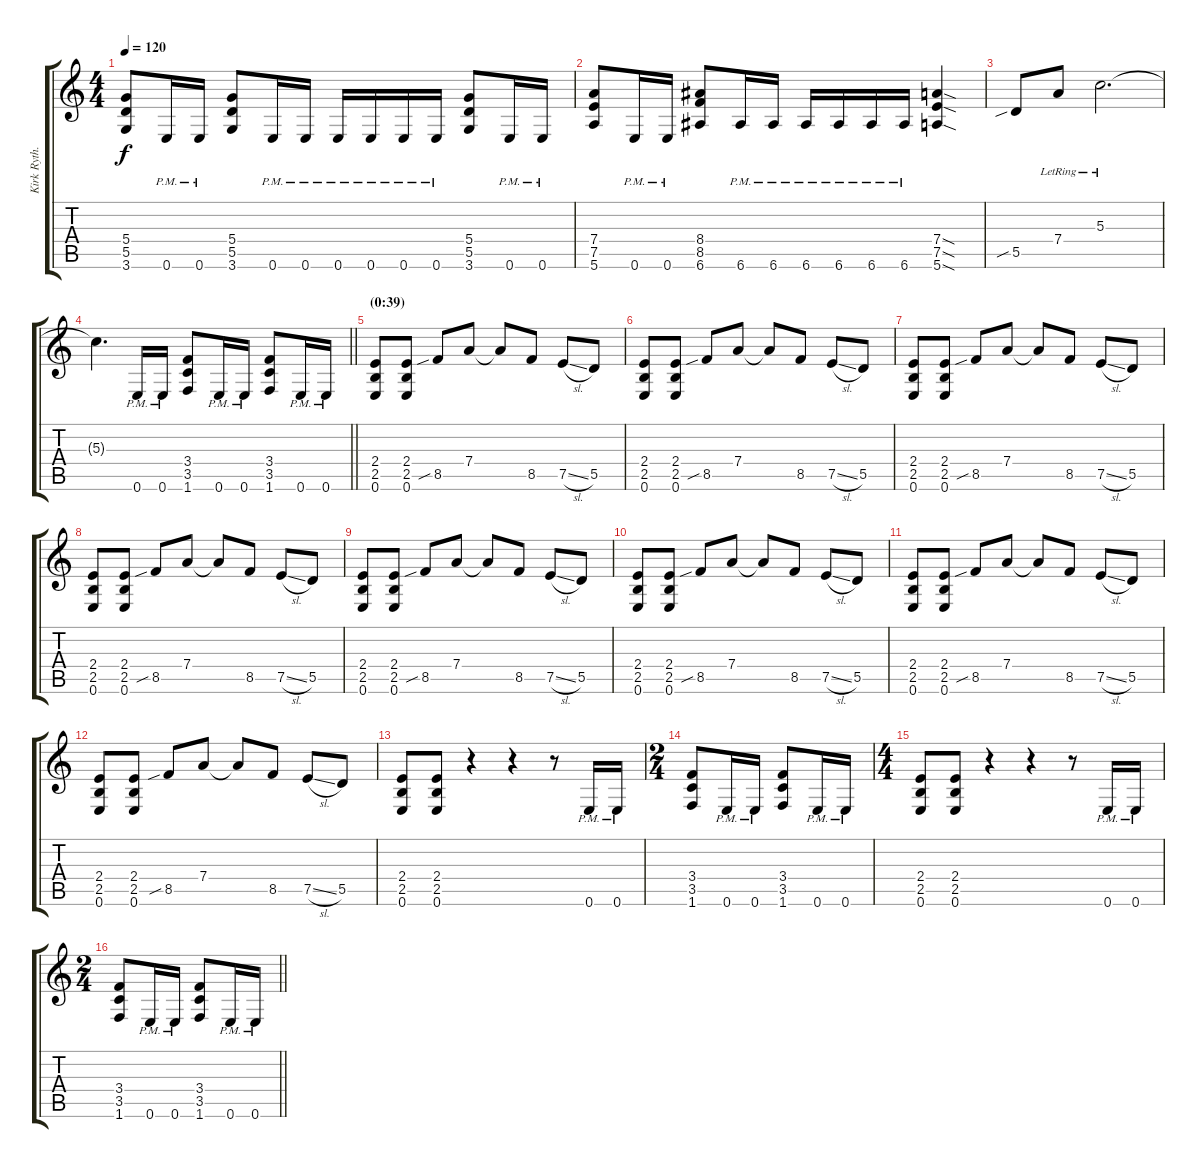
\track ("Kirk Ryth." "Kirk Ryth.") {instrument distortionguitar}
\staff {score tabs}
\tuning (E4 B3 G3 D3 A2 E2) {hide}
\ts (4 4)
\tempo 120
\clef g2
\ks c
(5.4 5.5 3.6).8{dy f} 0.6{pm}.16 0.6{pm}.16 (5.4 5.5 3.6).8 0.6{pm}.16 0.6{pm}.16 0.6{pm}.16 0.6{pm}.16 0.6{pm}.16 0.6{pm}.16 (5.4 5.5 3.6).8 0.6{pm}.16 0.6{pm}.16 |
(7.4 7.5 5.6).8 0.6{pm}.16 0.6{pm}.16 (8.4 8.5 6.6).8 6.6{pm}.16 6.6{pm}.16 6.6{pm}.16 6.6{pm}.16 6.6{pm}.16 6.6{pm}.16 (7.4{sod} 7.5{sod} 5.6{sod}).4 |
5.5{sib}.8 7.4{lr}.8 5.3{lr}.2{d} |
\barLineRight lightlight
5.3{t}.4{d} 0.6{pm}.16 0.6{pm}.16 (3.4 3.5 1.6).8 0.6{pm}.16 0.6{pm}.16 (3.4 3.5 1.6).8 0.6{pm}.16 0.6{pm}.16 |
\section ("" "(0:39)")
(2.4 2.5 0.6).8 (2.4 2.5 0.6).8 8.5{sib}.8 7.4.8 7.4{t}.8 8.5.8 7.5{sl}.8 5.5.8 |
(2.4 2.5 0.6).8 (2.4 2.5 0.6).8 8.5{sib}.8 7.4.8 7.4{t}.8 8.5.8 7.5{sl}.8 5.5.8 |
(2.4 2.5 0.6).8 (2.4 2.5 0.6).8 8.5{sib}.8 7.4.8 7.4{t}.8 8.5.8 7.5{sl}.8 5.5.8 |
(2.4 2.5 0.6).8 (2.4 2.5 0.6).8 8.5{sib}.8 7.4.8 7.4{t}.8 8.5.8 7.5{sl}.8 5.5.8 |
(2.4 2.5 0.6).8 (2.4 2.5 0.6).8 8.5{sib}.8 7.4.8 7.4{t}.8 8.5.8 7.5{sl}.8 5.5.8 |
(2.4 2.5 0.6).8 (2.4 2.5 0.6).8 8.5{sib}.8 7.4.8 7.4{t}.8 8.5.8 7.5{sl}.8 5.5.8 |
(2.4 2.5 0.6).8 (2.4 2.5 0.6).8 8.5{sib}.8 7.4.8 7.4{t}.8 8.5.8 7.5{sl}.8 5.5.8 |
(2.4 2.5 0.6).8 (2.4 2.5 0.6).8 8.5{sib}.8 7.4.8 7.4{t}.8 8.5.8 7.5{sl}.8 5.5.8 |
(2.4 2.5 0.6).8 (2.4 2.5 0.6).8 r.4 r.4 r.8 0.6{pm}.16 0.6{pm}.16 |
\ts (2 4)
(3.4 3.5 1.6).8 0.6{pm}.16 0.6{pm}.16 (3.4 3.5 1.6).8 0.6{pm}.16 0.6{pm}.16 |
\ts (4 4)
(2.4 2.5 0.6).8 (2.4 2.5 0.6).8 r.4 r.4 r.8 0.6{pm}.16 0.6{pm}.16 |
\ts (2 4)
\barLineRight lightlight
(3.4 3.5 1.6).8 0.6{pm}.16 0.6{pm}.16 (3.4 3.5 1.6).8 0.6{pm}.16 0.6{pm}.16
